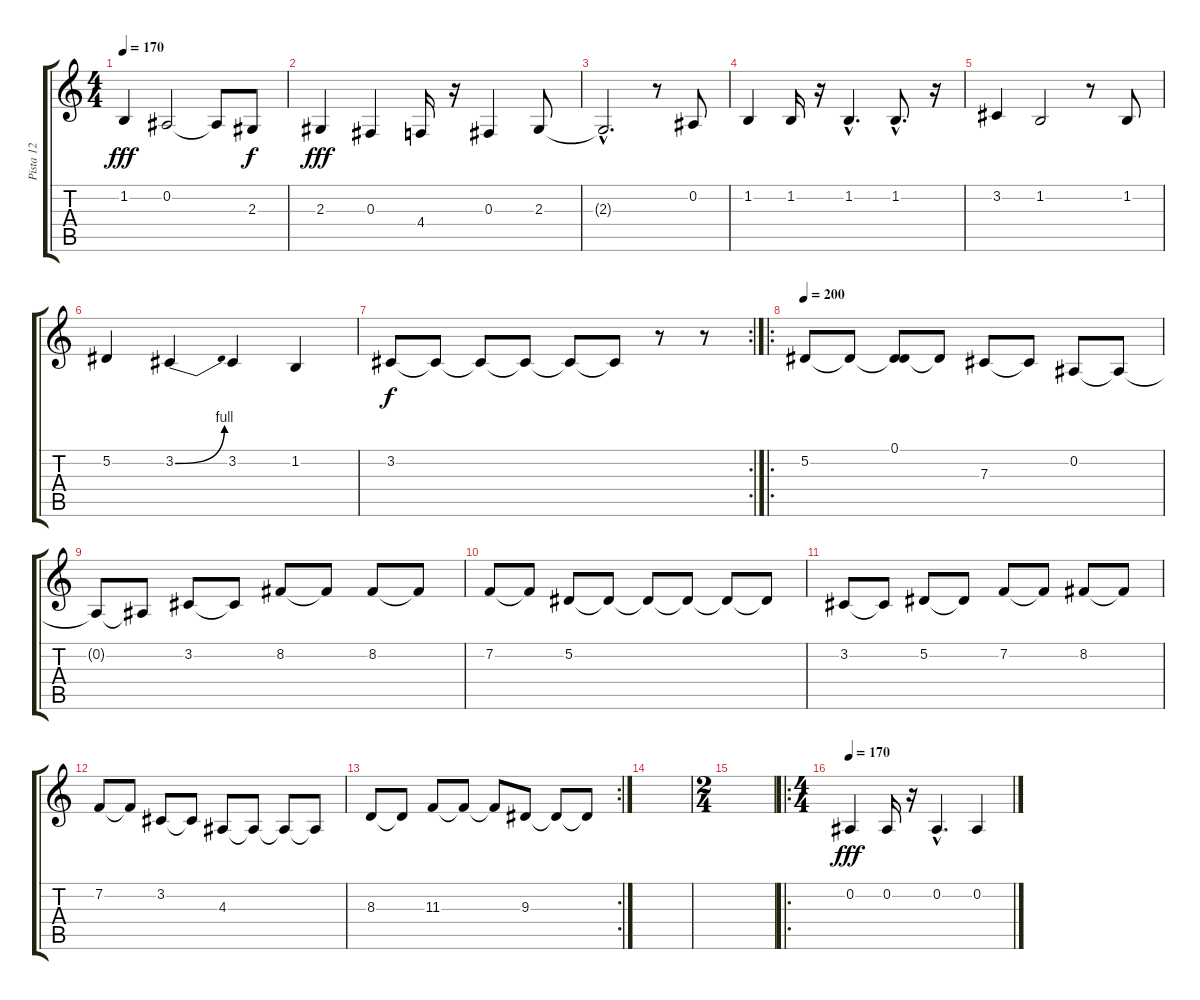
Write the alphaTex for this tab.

\track ("Pista 12" "Pista 12") {instrument englishhorn}
\staff {score tabs}
\tuning (Eb4 Bb3 Gb3 Db3 Ab2 Eb2) {hide}
\ts (4 4)
\tempo 170
\clef g2
\ks c
1.2.4{dy fff} 0.2.2 0.2{t}.8 2.3.8{dy f} |
2.3.4{dy fff} 0.3.4 4.4.16 r.16 0.3.4 2.3.8 |
2.3{hac t}.2{d} r.8 0.2.8 |
1.2.4 1.2.16 r.16 1.2{hac}.4{d} 1.2{hac}.8{d} r.16 |
3.2.4 1.2.2 r.8 1.2.8 |
5.2.4 3.2{be (bend 0 0 60 4)}.4 3.2.4 1.2.4 |
\rc 2
3.2.8{dy f} 3.2{t}.8 3.2{t}.8 3.2{t}.8 3.2{t}.8 3.2{t}.8 r.8 r.8 |
\ro
\tempo 200
5.2.8 5.2{t}.8 (0.1 5.2{t}).8 5.2{t}.8 7.3.8 7.3{t}.8 0.2.8 0.2{t}.8 |
0.2{t}.8 0.2{t}.8 3.2.8 3.2{t}.8 8.2.8 8.2{t}.8 8.2.8 8.2{t}.8 |
7.2.8 7.2{t}.8 5.2.8 5.2{t}.8 5.2{t}.8 5.2{t}.8 5.2{t}.8 5.2{t}.8 |
3.2.8 3.2{t}.8 5.2.8 5.2{t}.8 7.2.8 7.2{t}.8 8.2.8 8.2{t}.8 |
7.2.8 7.2{t}.8 3.2.8 3.2{t}.8 4.3.8 4.3{t}.8 4.3{t}.8 4.3{t}.8 |
\rc 2
8.3.8 8.3{t}.8 11.3.8 11.3{t}.8 11.3{t}.8 9.3.8 9.3{t}.8 9.3{t}.8 |
|
\ts (2 4)
|
\ro
\ts (4 4)
\tempo 170
0.2.4{dy fff} 0.2.16 r.16 0.2{hac}.4{d} 0.2.4
